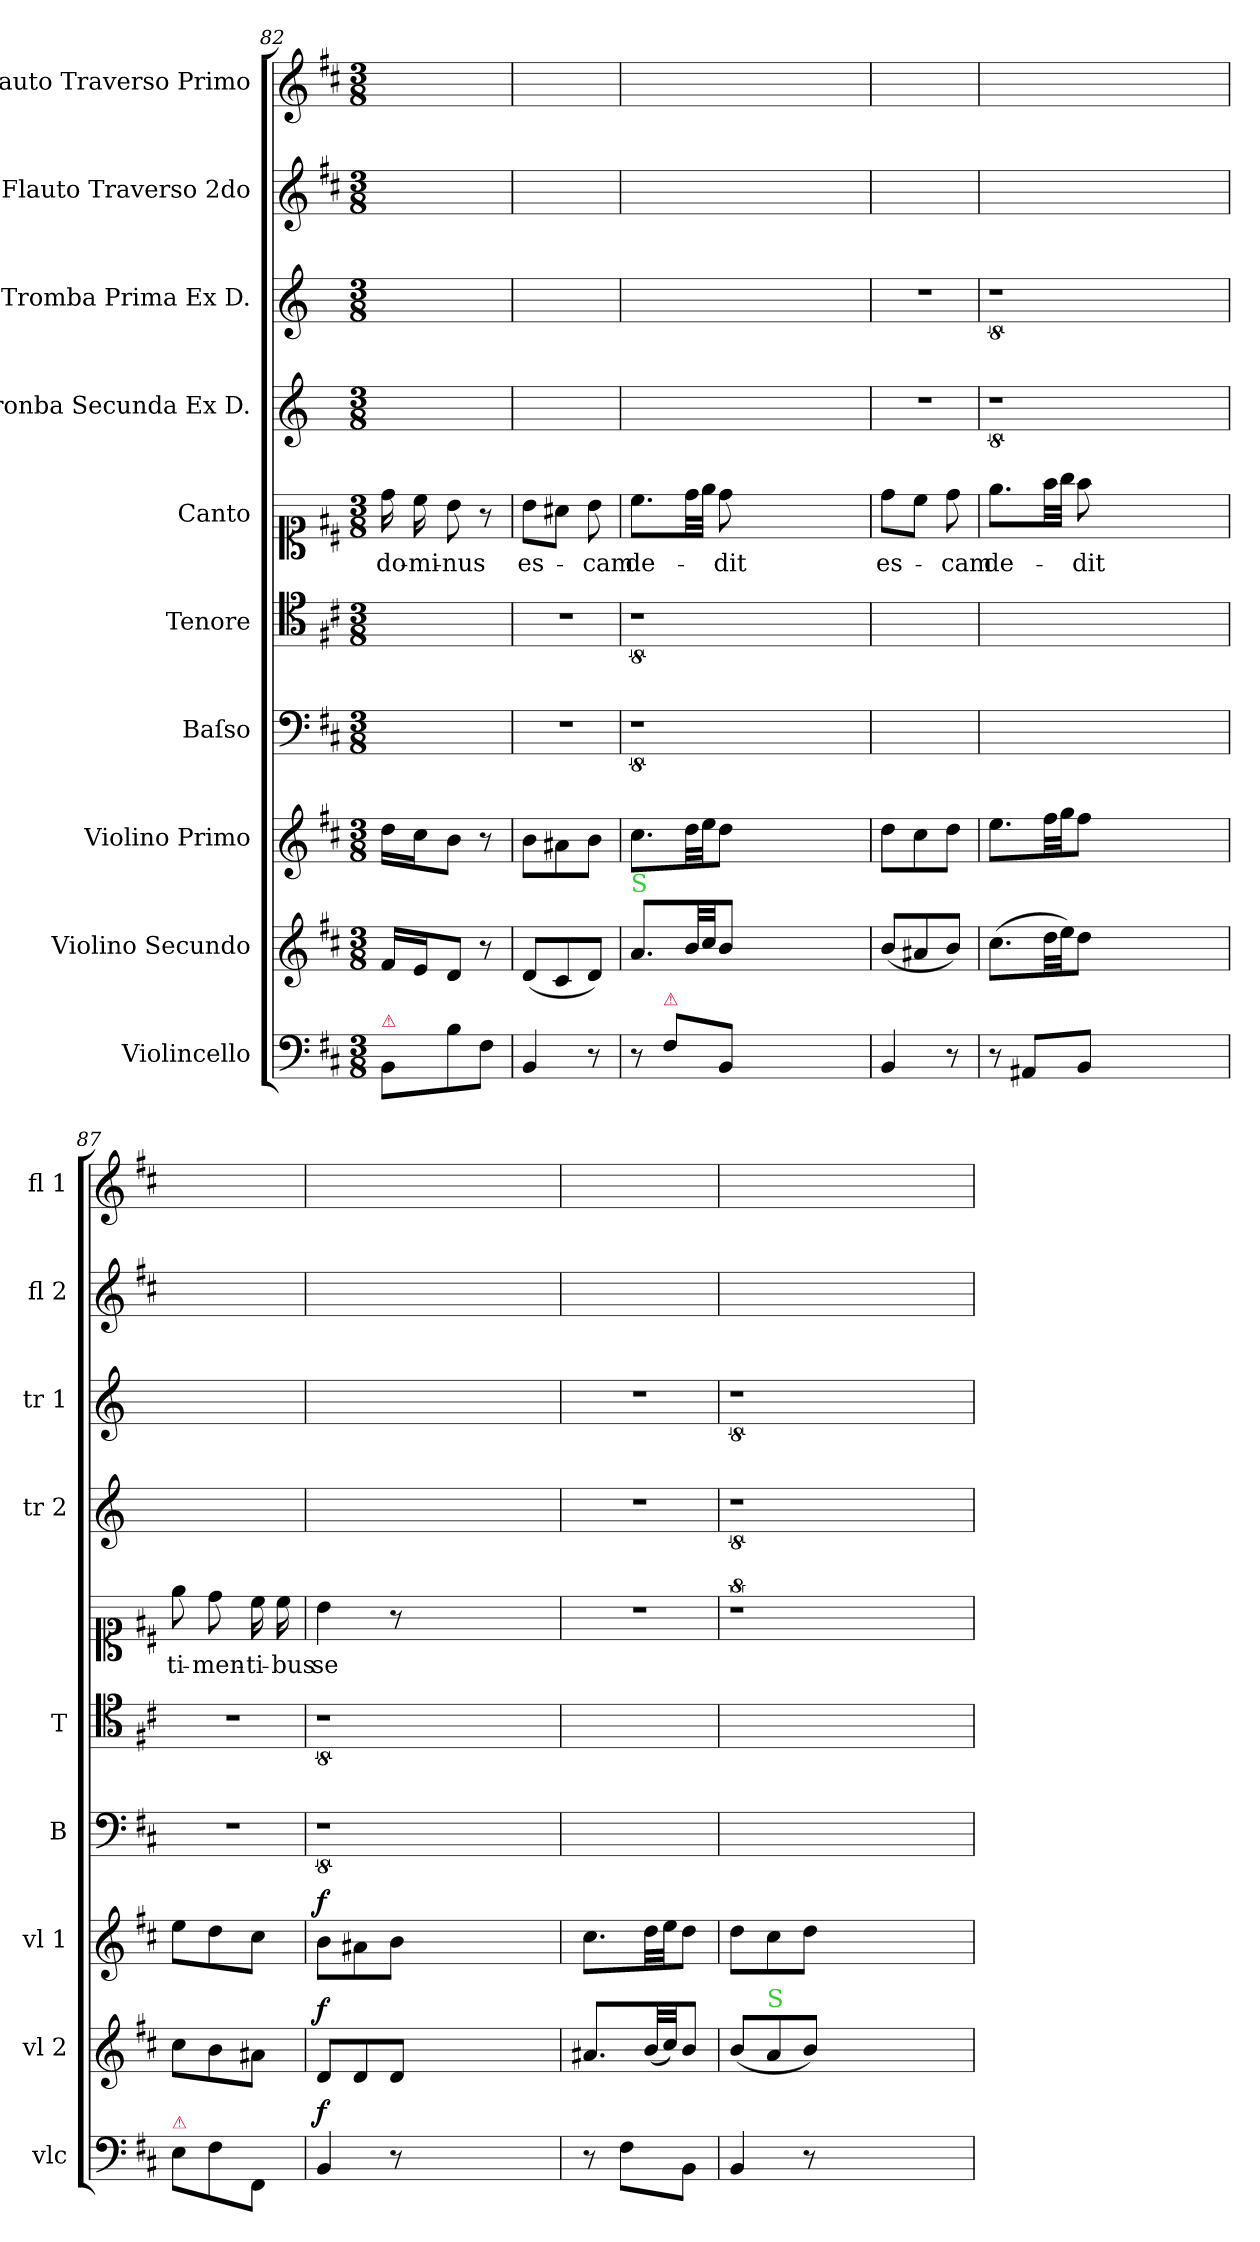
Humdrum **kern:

**kern	**dynam	**kern	**dynam	**kern	**dynam	**kern	**kern	**kern	**text	**kern	**kern	**kern	**kern
*part10	*part10	*part9	*part9	*part8	*part8	*part7	*part6	*part5	*part5	*part4	*part3	*part2	*part1
*staff10	*staff10	*staff9	*staff9	*staff8	*staff8	*staff7	*staff6	*staff5	*staff5	*staff4	*staff3	*staff2	*staff1
*I"Violincello	*	*I"Violino Secundo	*	*I"Violino Primo	*	*I"Baſso	*I"Tenore	*I"Canto	*	*I"Tronba Secunda Ex D.	*I"Tromba Prima Ex D.	*I"Flauto Traverso 2do	*I"Flauto Traverso Primo
*I'vlc	*	*I'vl 2	*	*I'vl 1	*	*I'B	*I'T	*	*	*I'tr 2	*I'tr 1	*I'fl 2	*I'fl 1
*clefF4	*	*clefG2	*	*clefG2	*	*clefF4	*clefC4	*clefC1	*	*clefG2	*clefG2	*clefG2	*clefG2
*	*	*	*	*	*	*	*	*	*	*ITrd-1c-2	*ITrd-1c-2	*	*
*k[f#c#]	*	*k[f#c#]	*	*k[f#c#]	*	*k[f#c#]	*k[f#c#]	*k[f#c#]	*	*k[f#c#]	*k[f#c#]	*k[f#c#]	*k[f#c#]
*D:	*	*D:	*	*D:	*	*D:	*D:	*D:	*	*	*	*D:	*D:
*M3/8	*	*M3/8	*	*M3/8	*	*M3/8	*M3/8	*M3/8	*	*M3/8	*M3/8	*M3/8	*M3/8
=82	=82	=82	=82	=82	=82	=82	=82	=82	=82	=82	=82	=82	=82
!LO:TX:a:color=crimson:t=⚠	!	!	!	!	!	!	!	!	!	!	!	!	!
8BB/L	.	16f#/LL	.	16dd\LL	.	4.ryy	4.ryy	16dd\	do-	4.ryy	4.ryy	4.ryy	4.ryy
.	.	16e/J	.	16cc#\J	.	.	.	16cc#\	-mi-	.	.	.	.
8B\	.	8d/J	.	8b\J	.	.	.	8b\	-nus	.	.	.	.
8F#\J	.	8r	.	8r	.	.	.	8r	.	.	.	.	.
=83	=83	=83	=83	=83	=83	=83	=83	=83	=83	=83	=83	=83	=83
4BB/	.	(8d/L	.	8b\L	.	4.r	4.r	8b\L	es-	4.ryy	4.ryy	4.ryy	4.ryy
.	.	8c#/	.	8a#X\	.	.	.	8a#X\J	.	.	.	.	.
8r	.	8d/J)	.	8b\J	.	.	.	8b\	-cam	.	.	.	.
=84	=84	=84	=84	=84	=84	=84	=84	=84	=84	=84	=84	=84	=84
!	!	!LO:TX:a:color=limegreen:t=S	!	!	!	!	!	!	!	!	!	!	!
8r	.	8.a/L	.	8.cc#\L	.	8%9r	8%9r	8.cc#\L	de-	1ryy	1ryy	4.ryy	4.ryy
!LO:TX:a:color=crimson:t=⚠	!	!	!	!	!	!	!	!	!	!	!	!	!
8F#\L	.	.	.	.	.	.	.	.	.	.	.	.	.
.	.	32b/LL	.	32dd\LL	.	.	.	32dd\LL	.	.	.	.	.
.	.	32cc#/JJ	.	32ee\JJ	.	.	.	32ee\JJJ	.	.	.	.	.
8BB/J	.	8b/J	.	8dd\J	.	.	.	8dd\	-dit	.	.	.	.
2.ryy	.	2.ryy	.	2.ryy	.	.	.	2.ryy	.	.	.	2.ryy	2.ryy
.	.	.	.	.	.	.	.	.	.	8ryy	8ryy	.	.
=85	=85	=85	=85	=85	=85	=85	=85	=85	=85	=85	=85	=85	=85
4BB/	.	(8b/L	.	8dd\L	.	4.ryy	4.ryy	8dd\L	es-	4.r	4.r	4.ryy	4.ryy
.	.	8a#X/	.	8cc#\	.	.	.	8cc#\J	.	.	.	.	.
8r	.	8b/J)	.	8dd\J	.	.	.	8dd\	-cam	.	.	.	.
=86	=86	=86	=86	=86	=86	=86	=86	=86	=86	=86	=86	=86	=86
8r	.	(8.cc#\L	.	8.ee\L	.	1ryy	1ryy	8.ee\L	de-	8%9r	8%9r	4.ryy	4.ryy
8AA#X/L	.	.	.	.	.	.	.	.	.	.	.	.	.
.	.	32dd\LL	.	32ff#\LL	.	.	.	32ff#\LL	.	.	.	.	.
.	.	32ee\JJ)	.	32gg\JJ	.	.	.	32gg\JJJ	.	.	.	.	.
8BB/J	.	8dd\J	.	8ff#\J	.	.	.	8ff#\	-dit	.	.	.	.
2.ryy	.	2.ryy	.	2.ryy	.	.	.	2.ryy	.	.	.	2.ryy	2.ryy
.	.	.	.	.	.	8ryy	8ryy	.	.	.	.	.	.
=87	=87	=87	=87	=87	=87	=87	=87	=87	=87	=87	=87	=87	=87
!LO:TX:a:color=crimson:t=⚠	!	!	!	!	!	!	!	!	!	!	!	!	!
8E\L	.	8cc#\L	.	8ee\L	.	4.r	4.r	8ee\	ti-	4.ryy	4.ryy	4.ryy	4.ryy
8F#\	.	8b\	.	8dd\	.	.	.	8dd\	-men-	.	.	.	.
8FF#/J	.	8a#X\J	.	8cc#\J	.	.	.	16cc#\	-ti-	.	.	.	.
.	.	.	.	.	.	.	.	16cc#\	-bus	.	.	.	.
=88	=88	=88	=88	=88	=88	=88	=88	=88	=88	=88	=88	=88	=88
!	!LO:DY:a	!	!LO:DY:a	!	!LO:DY:a	!	!	!	!	!	!	!	!
4BB/	f	8d/L	f	8b\L	f	8%9r	8%9r	4b\	se	1ryy	1ryy	4.ryy	4.ryy
.	.	8d/	.	8a#X\	.	.	.	.	.	.	.	.	.
8r	.	8d/J	.	8b\J	.	.	.	8r	.	.	.	.	.
2.ryy	.	2.ryy	.	2.ryy	.	.	.	2.ryy	.	.	.	2.ryy	2.ryy
.	.	.	.	.	.	.	.	.	.	8ryy	8ryy	.	.
=89	=89	=89	=89	=89	=89	=89	=89	=89	=89	=89	=89	=89	=89
8r	.	8.a#X/L	.	8.cc#\L	.	4.ryy	4.ryy	4.r	.	4.r	4.r	4.ryy	4.ryy
8F#\L	.	.	.	.	.	.	.	.	.	.	.	.	.
.	.	(32b/LL	.	32dd\LL	.	.	.	.	.	.	.	.	.
.	.	32cc#/JJ)	.	32ee\JJ	.	.	.	.	.	.	.	.	.
8BB\J	.	8b/J	.	8dd\J	.	.	.	.	.	.	.	.	.
=90	=90	=90	=90	=90	=90	=90	=90	=90	=90	=90	=90	=90	=90
4BB/	.	(8b/L	.	8dd\L	.	1ryy	1ryy	8%9r	.	8%9r	8%9r	4.ryy	4.ryy
!	!	!LO:TX:a:color=limegreen:t=S	!	!	!	!	!	!	!	!	!	!	!
.	.	8a/	.	8cc#\	.	.	.	.	.	.	.	.	.
8r	.	8b/J)	.	8dd\J	.	.	.	.	.	.	.	.	.
2.ryy	.	2.ryy	.	2.ryy	.	.	.	.	.	.	.	2.ryy	2.ryy
.	.	.	.	.	.	8ryy	8ryy	.	.	.	.	.	.
=	=	=	=	=	=	=	=	=	=	=	=	=	=
*-	*-	*-	*-	*-	*-	*-	*-	*-	*-	*-	*-	*-	*-
